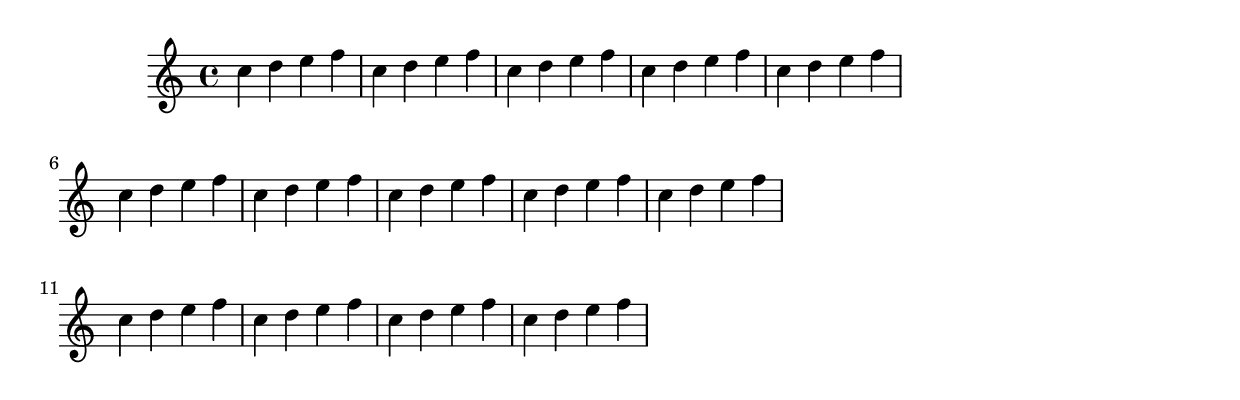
%% Do not edit this file; it is automatically
%% generated from LSR http://lsr.dsi.unimi.it
%% This file is in the public domain.
\version "2.13.4"

\header {
  lsrtags = "keyboards"

%% Translation of GIT committish: b2d4318d6c53df8469dfa4da09b27c15a374d0ca
  texidoces = "
Los símbolos específicos de acordeón discanto se escriben mediante
@code{\\markup}.  Se puede trucar la colocación vertical de los
símbolos modificando los argumentos de @code{\\raise}.

"
  doctitlees = "Símbolos de acordeón discanto"

%% Translation of GIT committish: d96023d8792c8af202c7cb8508010c0d3648899d
  doctitlede = "Symbole für Akkordeon-Diskantregister"
  texidocde = "
Diskantregister für Akkordeon können mit @code{\\markup} dargestellt werden.
Die vertikale Position der einzelnen Elemente werden mit @code{\\raise}
angepasst.
"

  texidoc = "
Accordion discant-specific symbols are added using @code{\\markup}. The
vertical placement of the symbols can be tweaked by changing the
@code{\\raise} arguments.



"
  doctitle = "Accordion-discant symbols"
} % begin verbatim

discant = \markup {
  \musicglyph #"accordion.accDiscant"
}
dot = \markup {
  \musicglyph #"accordion.accDot"
}

\layout { ragged-right = ##t }

% 16 voets register
accBasson = ^\markup {
  \combine
  \discant
  \raise #0.5 \dot
}

% een korig 8 en 16 voets register
accBandon = ^\markup {
  \combine
    \discant
    \combine
      \raise #0.5 \dot
      \raise #1.5 \dot
}

accVCello = ^\markup {
  \combine
    \discant
    \combine
      \raise #0.5 \dot
      \combine
        \raise #1.5 \dot
        \translate #'(1 . 0) \raise #1.5 \dot
}

% 4-8-16 voets register
accHarmon = ^\markup {
  \combine
    \discant
    \combine
      \raise #0.5 \dot
      \combine
        \raise #1.5 \dot
        \raise #2.5 \dot
}

accTrombon = ^\markup {
  \combine
    \discant
    \combine
      \raise #0.5 \dot
      \combine
        \raise #1.5 \dot
        \combine
          \translate #'(1 . 0) \raise #1.5 \dot
          \translate #'(-1 . 0) \raise #1.5 \dot
}

% eenkorig 4 en 16 voets register
accOrgan = ^\markup {
  \combine
    \discant
    \combine
      \raise #0.5 \dot
      \raise #2.5 \dot
}

accMaster = ^\markup {
  \combine
    \discant
    \combine
      \raise #0.5 \dot
      \combine
        \raise #1.5 \dot
        \combine
          \translate #'(1 . 0) \raise #1.5 \dot
          \combine
            \translate #'(-1 . 0) \raise #1.5 \dot
            \raise #2.5 \dot
}

accAccord = ^\markup {
  \combine
    \discant
    \combine
      \raise #1.5 \dot
      \combine
        \translate #'(1 . 0) \raise #1.5 \dot
        \combine
          \translate #'(-1 . 0) \raise #1.5 \dot
          \raise #2.5 \dot
}

accMusette = ^\markup {
  \combine
    \discant
    \combine
      \raise #1.5 \dot
      \combine
        \translate #'(1 . 0) \raise #1.5 \dot
        \translate #'(-1 . 0) \raise #1.5 \dot
}

accCeleste = ^\markup {
  \combine
    \discant
    \combine
      \raise #1.5 \dot
      \translate #'(-1 . 0) \raise #1.5 \dot
}

accOboe = ^\markup {
  \combine
    \discant
    \combine
      \raise #1.5 \dot
      \raise #2.5 \dot
}

accClarin = ^\markup {
  \combine
    \discant
    \raise #1.5 \dot
}

accPiccolo = ^\markup {
    \combine
       \discant
       \raise #2.5 \dot
}

accViolin = ^\markup {
  \combine
    \discant
    \combine
      \raise #1.5 \dot
      \combine
        \translate #'(1 . 0) \raise #1.5 \dot
        \raise #2.5 \dot
}

\relative c'' {
  c4 d\accBasson e f
  c4 d\accBandon e f
  c4 d\accVCello e f
  c4 d\accHarmon e f
  c4 d\accTrombon e f
  \break
  c4 d\accOrgan e f
  c4 d\accMaster e f
  c4 d\accAccord e f
  c4 d\accMusette e f
  c4 d\accCeleste e f
  \break
  c4 d\accOboe e f
  c4 d\accClarin e f
  c4 d\accPiccolo e f
  c4 d\accViolin e f
}

